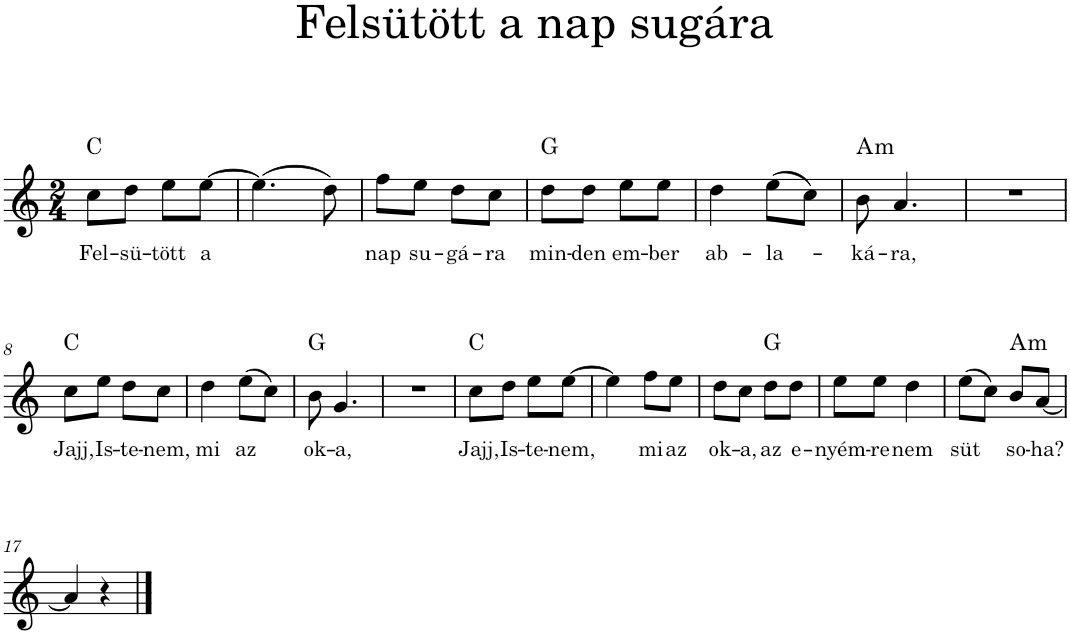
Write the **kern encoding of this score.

**kern	**text	**harte
*part1	*part1	*part1
*staff1	*staff1	*
*I"Piano	*	*
*I'Pno.	*	*
*clefG2	*	*
*k[]	*	*
*M2/4	*	*
=1	=1	=1
!	!LO:LY:b	!
8cc\L	Fel-	C:maj
!	!LO:LY:b	!
8dd\J	-sü-	.
!	!LO:LY:b	!
8ee\L	-tött	.
!	!LO:LY:b	!
[8ee\J	a	.
=2	=2	=2
(4.ee\]	.	.
8dd\)	.	.
=3	=3	=3
!	!LO:LY:b	!
8ff\L	nap	.
!	!LO:LY:b	!
8ee\J	su-	.
!	!LO:LY:b	!
8dd\L	-gá-	.
!	!LO:LY:b	!
8cc\J	-ra	.
=4	=4	=4
!	!LO:LY:b	!
8dd\L	min-	G:maj
!	!LO:LY:b	!
8dd\J	-den	.
!	!LO:LY:b	!
8ee\L	em-	.
!	!LO:LY:b	!
8ee\J	-ber	.
=5	=5	=5
!	!LO:LY:b	!
4dd\	ab-	.
!	!LO:LY:b	!
(8ee\L	-la-	.
8cc\J)	.	.
=6	=6	=6
!	!LO:LY:b	!LO:H:kt=m
8b\	-ká-	A:min
!	!LO:LY:b	!
4.a/	-ra,	.
=7	=7	=7
2r	.	.
!!LO:LB:g=z
=8	=8	=8
!	!LO:LY:b	!
8cc\L	Jajj,	C:maj
!	!LO:LY:b	!
8ee\J	Is-	.
!	!LO:LY:b	!
8dd\L	-te-	.
!	!LO:LY:b	!
8cc\J	-nem,	.
=9	=9	=9
!	!LO:LY:b	!
4dd\	mi	.
!	!LO:LY:b	!
(8ee\L	az	.
8cc\J)	.	.
=10	=10	=10
!	!LO:LY:b	!
8b\	ok-	G:maj
!	!LO:LY:b	!
4.g/	-a,	.
=11	=11	=11
2r	.	.
=12	=12	=12
!	!LO:LY:b	!
8cc\L	Jajj,	C:maj
!	!LO:LY:b	!
8dd\J	Is-	.
!	!LO:LY:b	!
8ee\L	-te-	.
!	!LO:LY:b	!
[8ee\J	-nem,	.
=13	=13	=13
4ee\]	.	.
!	!LO:LY:b	!
8ff\L	mi	.
!	!LO:LY:b	!
8ee\J	az	.
=14	=14	=14
!	!LO:LY:b	!
8dd\L	ok-	.
!	!LO:LY:b	!
8cc\J	-a,	.
!	!LO:LY:b	!
8dd\L	az	G:maj
!	!LO:LY:b	!
8dd\J	e-	.
=15	=15	=15
!	!LO:LY:b	!
8ee\L	-nyém-	.
!	!LO:LY:b	!
8ee\J	-re	.
!	!LO:LY:b	!
4dd\	nem	.
=16	=16	=16
!	!LO:LY:b	!
(8ee\L	süt	.
8cc\J)	.	.
!	!LO:LY:b	!LO:H:kt=m
8b/L	so-	A:min
!	!LO:LY:b	!
[8a/J	-ha?	.
!!LO:LB:g=z
=17	=17	=17
4a/]	.	.
4r	.	.
==	==	==
*-	*-	*-
